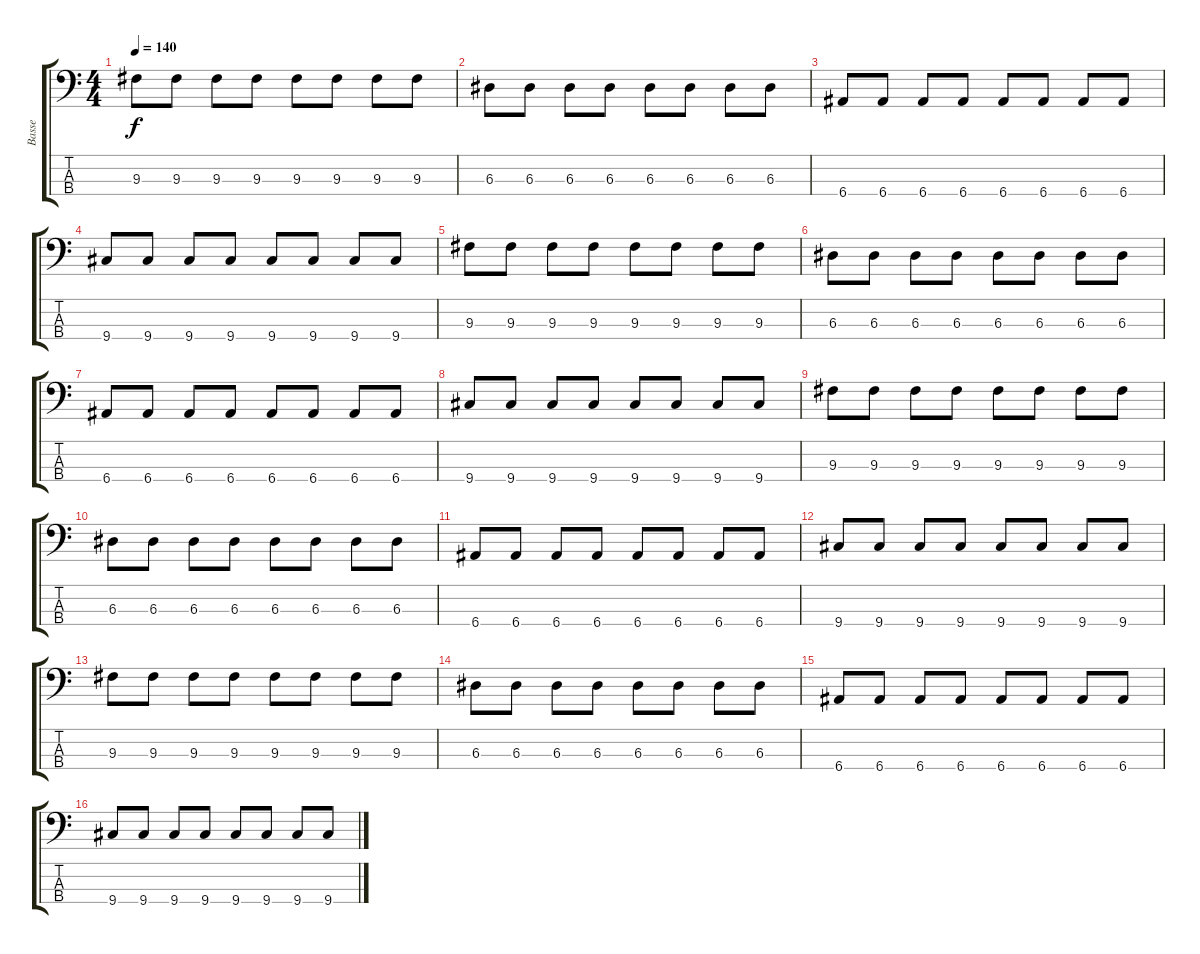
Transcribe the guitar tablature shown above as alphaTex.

\track ("Basse" "Basse") {instrument electricbassfinger}
\staff {score tabs}
\tuning (G2 D2 A1 E1) {hide}
\ts (4 4)
\tempo 140
\clef f4
\ks c
9.3.8{dy f} 9.3.8 9.3.8 9.3.8 9.3.8 9.3.8 9.3.8 9.3.8 |
6.3.8 6.3.8 6.3.8 6.3.8 6.3.8 6.3.8 6.3.8 6.3.8 |
6.4.8 6.4.8 6.4.8 6.4.8 6.4.8 6.4.8 6.4.8 6.4.8 |
9.4.8 9.4.8 9.4.8 9.4.8 9.4.8 9.4.8 9.4.8 9.4.8 |
9.3.8 9.3.8 9.3.8 9.3.8 9.3.8 9.3.8 9.3.8 9.3.8 |
6.3.8 6.3.8 6.3.8 6.3.8 6.3.8 6.3.8 6.3.8 6.3.8 |
6.4.8 6.4.8 6.4.8 6.4.8 6.4.8 6.4.8 6.4.8 6.4.8 |
9.4.8 9.4.8 9.4.8 9.4.8 9.4.8 9.4.8 9.4.8 9.4.8 |
9.3.8 9.3.8 9.3.8 9.3.8 9.3.8 9.3.8 9.3.8 9.3.8 |
6.3.8 6.3.8 6.3.8 6.3.8 6.3.8 6.3.8 6.3.8 6.3.8 |
6.4.8 6.4.8 6.4.8 6.4.8 6.4.8 6.4.8 6.4.8 6.4.8 |
9.4.8 9.4.8 9.4.8 9.4.8 9.4.8 9.4.8 9.4.8 9.4.8 |
9.3.8 9.3.8 9.3.8 9.3.8 9.3.8 9.3.8 9.3.8 9.3.8 |
6.3.8 6.3.8 6.3.8 6.3.8 6.3.8 6.3.8 6.3.8 6.3.8 |
6.4.8 6.4.8 6.4.8 6.4.8 6.4.8 6.4.8 6.4.8 6.4.8 |
9.4.8 9.4.8 9.4.8 9.4.8 9.4.8 9.4.8 9.4.8 9.4.8
